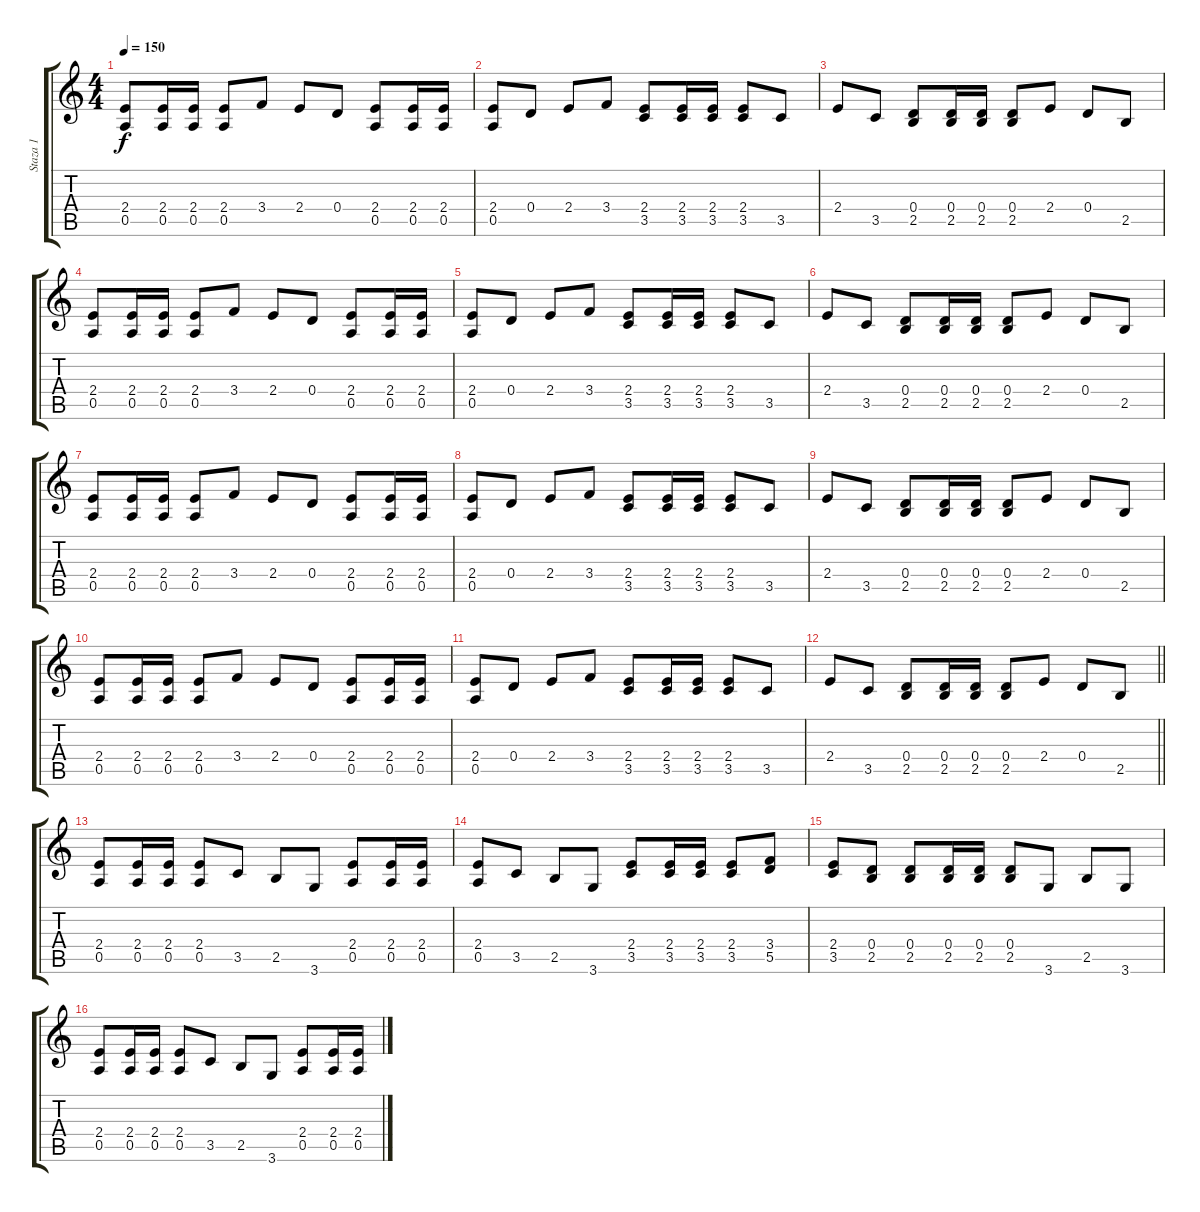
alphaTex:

\track ("Staza 1" "Staza 1") {instrument distortionguitar}
\staff {score tabs}
\tuning (E4 B3 G3 D3 A2 E2) {hide}
\ts (4 4)
\section ("" "")
\tempo 150
\clef g2
\ks c
(2.4 0.5).8{dy f} (2.4 0.5).16 (2.4 0.5).16 (2.4 0.5).8 3.4.8 2.4.8 0.4.8 (2.4 0.5).8 (2.4 0.5).16 (2.4 0.5).16 |
(2.4 0.5).8 0.4.8 2.4.8 3.4.8 (2.4 3.5).8 (2.4 3.5).16 (2.4 3.5).16 (2.4 3.5).8 3.5.8 |
2.4.8 3.5.8 (0.4 2.5).8 (0.4 2.5).16 (0.4 2.5).16 (0.4 2.5).8 2.4.8 0.4.8 2.5.8 |
(2.4 0.5).8 (2.4 0.5).16 (2.4 0.5).16 (2.4 0.5).8 3.4.8 2.4.8 0.4.8 (2.4 0.5).8 (2.4 0.5).16 (2.4 0.5).16 |
(2.4 0.5).8 0.4.8 2.4.8 3.4.8 (2.4 3.5).8 (2.4 3.5).16 (2.4 3.5).16 (2.4 3.5).8 3.5.8 |
2.4.8 3.5.8 (0.4 2.5).8 (0.4 2.5).16 (0.4 2.5).16 (0.4 2.5).8 2.4.8 0.4.8 2.5.8 |
(2.4 0.5).8 (2.4 0.5).16 (2.4 0.5).16 (2.4 0.5).8 3.4.8 2.4.8 0.4.8 (2.4 0.5).8 (2.4 0.5).16 (2.4 0.5).16 |
(2.4 0.5).8 0.4.8 2.4.8 3.4.8 (2.4 3.5).8 (2.4 3.5).16 (2.4 3.5).16 (2.4 3.5).8 3.5.8 |
2.4.8 3.5.8 (0.4 2.5).8 (0.4 2.5).16 (0.4 2.5).16 (0.4 2.5).8 2.4.8 0.4.8 2.5.8 |
(2.4 0.5).8 (2.4 0.5).16 (2.4 0.5).16 (2.4 0.5).8 3.4.8 2.4.8 0.4.8 (2.4 0.5).8 (2.4 0.5).16 (2.4 0.5).16 |
(2.4 0.5).8 0.4.8 2.4.8 3.4.8 (2.4 3.5).8 (2.4 3.5).16 (2.4 3.5).16 (2.4 3.5).8 3.5.8 |
\barLineRight lightlight
2.4.8 3.5.8 (0.4 2.5).8 (0.4 2.5).16 (0.4 2.5).16 (0.4 2.5).8 2.4.8 0.4.8 2.5.8 |
(2.4 0.5).8 (2.4 0.5).16 (2.4 0.5).16 (2.4 0.5).8 3.5.8 2.5.8 3.6.8 (2.4 0.5).8 (2.4 0.5).16 (2.4 0.5).16 |
(2.4 0.5).8 3.5.8 2.5.8 3.6.8 (2.4 3.5).8 (2.4 3.5).16 (2.4 3.5).16 (2.4 3.5).8 (3.4 5.5).8 |
(2.4 3.5).8 (0.4 2.5).8 (0.4 2.5).8 (0.4 2.5).16 (0.4 2.5).16 (0.4 2.5).8 3.6.8 2.5.8 3.6.8 |
(2.4 0.5).8 (2.4 0.5).16 (2.4 0.5).16 (2.4 0.5).8 3.5.8 2.5.8 3.6.8 (2.4 0.5).8 (2.4 0.5).16 (2.4 0.5).16
